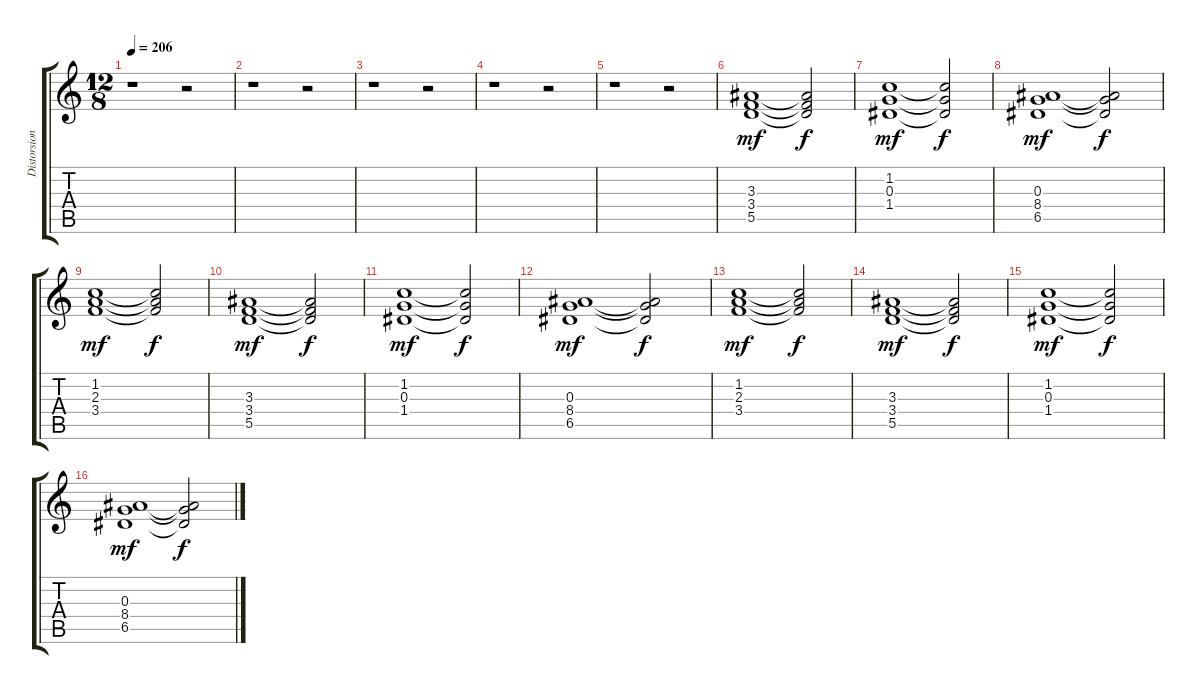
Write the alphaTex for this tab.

\track ("Distorsion" "Distorsion") {instrument overdrivenguitar}
\staff {score tabs}
\tuning (E4 B3 G3 D3 A2 E2) {hide}
\ts (12 8)
\tempo 206
\clef g2
\ks c
r.1{dy mf} r.2 |
r.1 r.2 |
r.1 r.2 |
r.1 r.2 |
r.1 r.2 |
(3.3 3.4 5.5).1 (3.3{t} 3.4{t} 5.5{t}).2{dy f} |
(1.2 0.3 1.4).1{dy mf} (1.2{t} 0.3{t} 1.4{t}).2{dy f} |
(0.3 8.4 6.5).1{dy mf} (0.3{t} 8.4{t} 6.5{t}).2{dy f} |
(1.2 2.3 3.4).1{dy mf} (1.2{t} 2.3{t} 3.4{t}).2{dy f} |
(3.3 3.4 5.5).1{dy mf} (3.3{t} 3.4{t} 5.5{t}).2{dy f} |
(1.2 0.3 1.4).1{dy mf} (1.2{t} 0.3{t} 1.4{t}).2{dy f} |
(0.3 8.4 6.5).1{dy mf} (0.3{t} 8.4{t} 6.5{t}).2{dy f} |
(1.2 2.3 3.4).1{dy mf} (1.2{t} 2.3{t} 3.4{t}).2{dy f} |
(3.3 3.4 5.5).1{dy mf} (3.3{t} 3.4{t} 5.5{t}).2{dy f} |
(1.2 0.3 1.4).1{dy mf} (1.2{t} 0.3{t} 1.4{t}).2{dy f} |
(0.3 8.4 6.5).1{dy mf} (0.3{t} 8.4{t} 6.5{t}).2{dy f}
